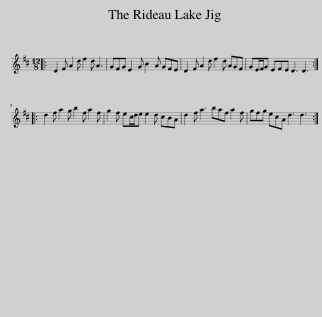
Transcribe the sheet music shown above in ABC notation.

X:1
L:1/8
M:12/8
I:linebreak $
K:D
V:1 treble
V:1
|: D2 F A2 d f2 d A3 | GFG E2 G B2 A GFE | D2 F A2 d f2 d AGF | GE/F/G EFE D3 D3 ::$ d2 f a2 g b2 f a2 f | %5
 g2 f ec/d/e e2 d cBA | d2 f a3 baf a2 f | gfg ecA d3 d3 :| %8
